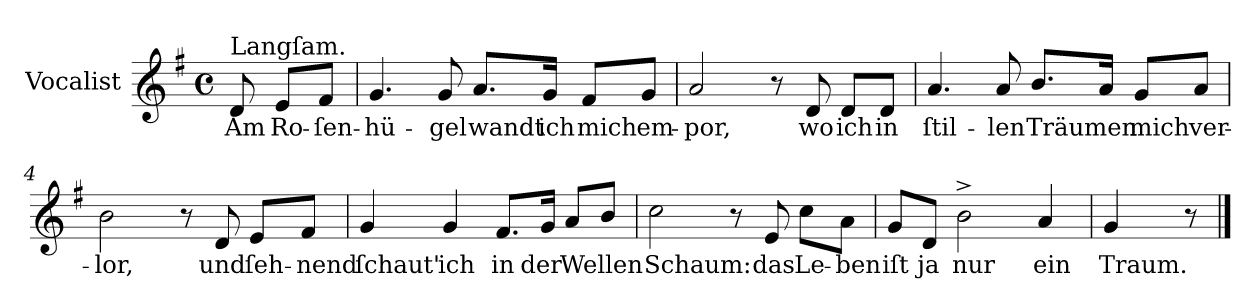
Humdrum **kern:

**kern	**text
*part1	*part1
*staff1	*staff1
*I"Vocalist	*
*clefG2	*
*k[f#]	*
*G:	*
*M4/4	*
*met(c)	*
=	=
!LO:TX:a:t=Langſam.	!
8d	Am
8e/L	Ro-
8f#/J	-ſen-
=1	=1
4.g	-hü-
8g	-gel
8.a/L	wandt
16g/Jk	ich
8f#/L	mich
8g/J	em-
=2	=2
2a	-por,
8r	.
8d	wo
8d/L	ich
8d/J	in
=3	=3
4.a	ſtil-
8a	-len
8.b/L	Träumen
16a/Jk	.
8g/L	mich
8a/J	ver-
=4	=4
2b	-lor,
8r	.
8d	und
8e/L	ſeh-
8f#/J	-nend
=5	=5
4g	ſchaut'
4g	ich
8.f#/L	in
16g/Jk	der
8a/L	Wellen
8b/J	.
=6	=6
2cc	Schaum:
8r	.
8e	das
8cc\L	Le-
8a\J	-ben
=7	=7
8g/L	iſt
8d/J	ja
2b^	nur
4a	ein
=8	=8
!LO:N:vis=4	!
2g	Traum.
8r	.
==	==
*-	*-
